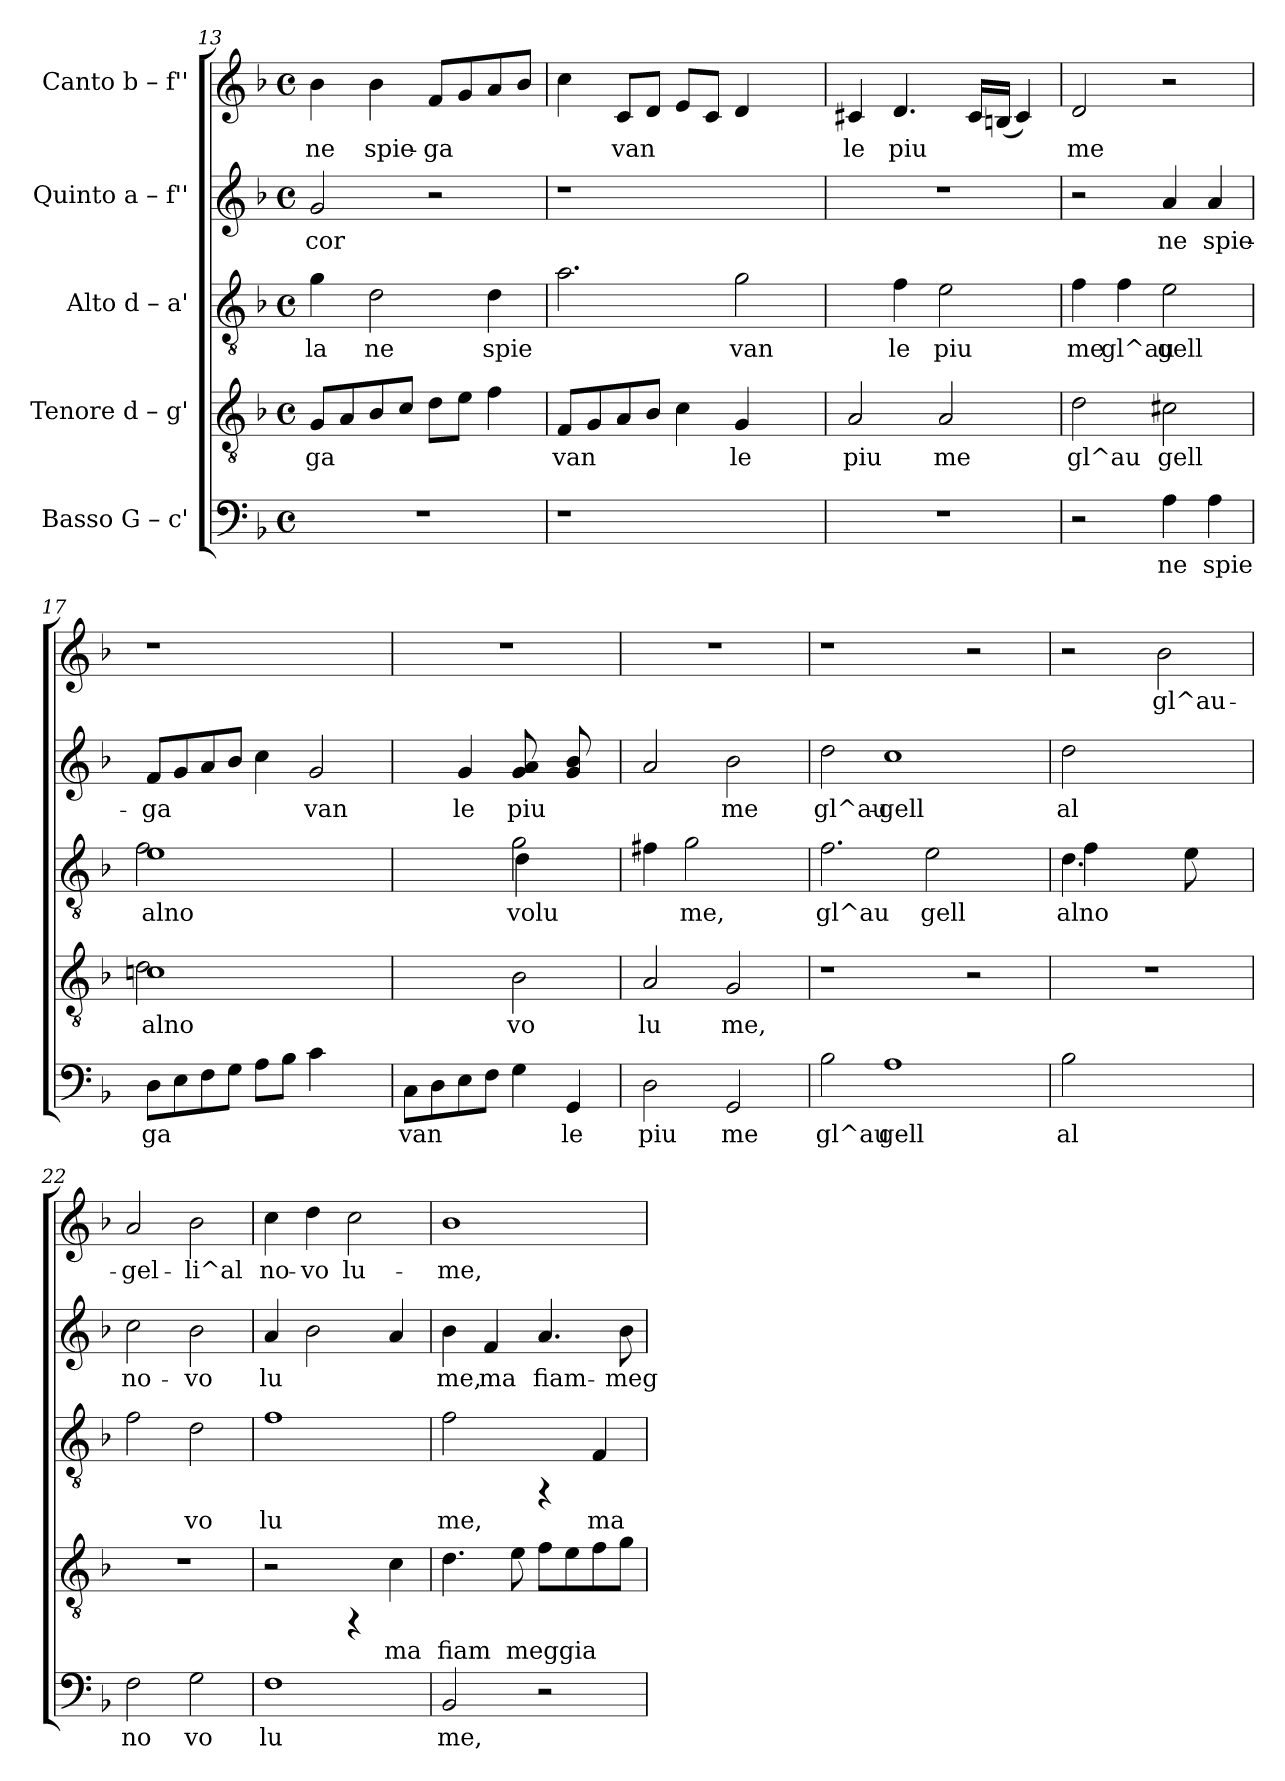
**kern	**text	**kern	**text	**kern	**text	**kern	**text	**kern	**text
*part5	*part5	*part4	*part4	*part3	*part3	*part2	*part2	*part1	*part1
*staff5	*staff5	*staff4	*staff4	*staff3	*staff3	*staff2	*staff2	*staff1	*staff1
*I"Basso  G – c'	*	*I"Tenore  d – g'	*	*I"Alto  d – a'	*	*I"Quinto  a – f''	*	*I"Canto  b – f''	*
*clefF4	*	*clefGv2	*	*clefGv2	*	*clefG2	*	*clefG2	*
*k[b-]	*	*k[b-]	*	*k[b-]	*	*k[b-]	*	*k[b-]	*
*F:	*	*F:	*	*F:	*	*F:	*	*F:	*
*M4/4	*	*M4/4	*	*M4/4	*	*M4/4	*	*M4/4	*
*met(c)	*	*met(c)	*	*met(c)	*	*met(c)	*	*met(c)	*
=13	=13	=13	=13	=13	=13	=13	=13	=13	=13
!	!	!	!LO:LY:b:rj	!	!LO:LY:b:cj	!	!LO:LY:b:rj	!	!LO:LY:b:rj
1r	.	8G/L	ga	4g\	la	2g/	-cor	4b-\	ne
!	!	!	!LO:LY:b:rj	!	!	!	!	!	!
.	.	8A/	.	.	.	.	.	.	.
!	!	!	!LO:LY:b:rj	!	!LO:LY:b:cj	!	!	!	!LO:LY:b:rj
.	.	8B-/	.	2d\	ne	.	.	4b-\	spie-
!	!	!	!LO:LY:b:rj	!	!	!	!	!	!
.	.	8c/J	.	.	.	.	.	.	.
!	!	!	!LO:LY:b:rj	!	!	!	!	!	!LO:LY:b:rj
.	.	8d\L	.	.	.	2r	.	8f/L	-ga-
!	!	!	!LO:LY:b:rj	!	!	!	!	!	!LO:LY:b:rj
.	.	8e\J	.	.	.	.	.	8g/	--
!	!	!	!LO:LY:b:rj	!	!LO:LY:b:cj	!	!	!	!LO:LY:b:rj
.	.	4f\	.	4d\	spie	.	.	8a/	--
!	!	!	!	!	!	!	!	!	!LO:LY:b:rj
.	.	.	.	.	.	.	.	8b-/J	--
=14	=14	=14	=14	=14	=14	=14	=14	=14	=14
!	!	!	!LO:LY:b:rj	!	!	!	!	!	!LO:LY:b:rj
1r	.	8F/L	van	2.a\	.	1r	.	4cc\	--
!	!	!	!LO:LY:b:rj	!	!	!	!	!	!
.	.	8G/	.	.	.	.	.	.	.
!	!	!	!LO:LY:b:rj	!	!	!	!	!	!LO:LY:b:rj
.	.	8A/	.	.	.	.	.	8c/L	-van
!	!	!	!LO:LY:b:rj	!	!	!	!	!	!LO:LY:b:rj
.	.	8B-/J	.	.	.	.	.	8d/J	.
!	!	!	!LO:LY:b:rj	!	!	!	!	!	!LO:LY:b:rj
.	.	4c\	.	.	.	.	.	8e/L	.
!	!	!	!	!	!	!	!	!	!LO:LY:b:rj
.	.	.	.	.	.	.	.	8c/J	.
!	!	!	!LO:LY:b:rj	!	!LO:LY:b:cj	!	!	!	!LO:LY:b:rj
.	.	4G/	le	2g\	van	.	.	4d/	.
4ryy	.	4ryy	.	.	.	4ryy	.	4ryy	.
=15	=15	=15	=15	=15	=15	=15	=15	=15	=15
!	!	!	!LO:LY:b:rj	!	!	!	!	!	!LO:LY:b:rj
1r	.	2A/	piu	4ryy	.	1r	.	4c#X/	le
!	!	!	!	!	!LO:LY:b:cj	!	!	!	!LO:LY:b:rj
.	.	.	.	4f\	le	.	.	4.d/	piu-
!	!	!	!LO:LY:b:rj	!	!LO:LY:b:cj	!	!	!	!
.	.	2A/	me	2e\	piu	.	.	.	.
!	!	!	!	!	!	!	!	!	!LO:LY:b:rj
.	.	.	.	.	.	.	.	16c#/L	--
!	!	!	!	!	!	!	!	!	!LO:LY:b:rj
.	.	.	.	.	.	.	.	(>16B/J	--
!	!	!	!	!	!	!	!	!	!LO:LY:b:rj
.	.	.	.	.	.	.	.	4c#/)	--
!!LO:PB:g=z
=16	=16	=16	=16	=16	=16	=16	=16	=16	=16
!	!	!	!LO:LY:b:rj	!	!LO:LY:b:cj	!	!	!	!LO:LY:b:rj
2r	.	2d\	gl^au	4f\	me	2r	.	2d/	-me
!	!	!	!	!	!LO:LY:b:cj	!	!	!	!
.	.	.	.	4f\	gl^au	.	.	.	.
!	!LO:LY:b:rj	!	!LO:LY:b:rj	!	!LO:LY:b:cj	!	!LO:LY:b:rj	!	!
4A\	ne	2c#X\	gell	2e\	gell	4a/	ne	2r	.
!	!LO:LY:b:rj	!	!	!	!	!	!LO:LY:b:rj	!	!
4A\	spie	.	.	.	.	4a/	spie-	.	.
=17	=17	=17	=17	=17	=17	=17	=17	=17	=17
!	!LO:LY:b:rj	!	!LO:LY:b:rj	!	!LO:LY:b:cj	!	!LO:LY:b:rj	!	!
*	*	*^	*	*^	*	*	*	*	*
8D\L	ga	1cn	2d\	alno	1e	2f\	alno	8f/L	-ga-	1r	.
!	!LO:LY:b:rj	!	!	!	!	!	!	!	!LO:LY:b:rj	!	!
8E\	.	.	.	.	.	.	.	8g/	--	.	.
!	!LO:LY:b:rj	!	!	!	!	!	!	!	!LO:LY:b:rj	!	!
8F\	.	.	.	.	.	.	.	8a/	--	.	.
!	!LO:LY:b:rj	!	!	!	!	!	!	!	!LO:LY:b:rj	!	!
8G\J	.	.	.	.	.	.	.	8b-/J	--	.	.
!	!LO:LY:b:rj	!	!	!	!	!	!	!	!	!	!
8A\L	.	.	4ryy	.	.	4ryy	.	4cc\	.	.	.
!	!LO:LY:b:rj	!	!	!	!	!	!	!	!	!	!
8B-\J	.	.	.	.	.	.	.	.	.	.	.
!	!LO:LY:b:rj	!	!	!	!	!	!	!	!LO:LY:b:rj	!	!
4c\	.	.	2ryy	.	.	2ryy	.	2g/	-van	.	.
4ryy	.	4ryy	.	.	4ryy	.	.	.	.	4ryy	.
*	*	*v	*v	*	*	*	*	*	*	*	*
=18	=18	=18	=18	=18	=18	=18	=18	=18	=18	=18
!	!LO:LY:b:rj	!	!	!	!	!	!	!	!	!
8C\L	van	2ryy	.	2ryy	2ryy	.	4ryy	.	1r	.
!	!LO:LY:b:rj	!	!	!	!	!	!	!	!	!
8D\	.	.	.	.	.	.	.	.	.	.
!	!LO:LY:b:rj	!	!	!	!	!	!	!LO:LY:b:rj	!	!
8E\	.	.	.	.	.	.	4g/	le	.	.
!	!LO:LY:b:rj	!	!	!	!	!	!	!	!	!
8F\J	.	.	.	.	.	.	.	.	.	.
!	!LO:LY:b:rj	!	!LO:LY:b:rj	!	!	!LO:LY:b:cj	!	!LO:LY:b:rj	!	!
4G\	.	2B-\	vo	2g\	4d\	volu	8g/ 8a/	piu-	.	.
.	.	.	.	.	.	.	8ryy	.	.	.
!	!LO:LY:b:rj	!	!	!	!	!	!	!LO:LY:b:rj	!	!
4GG/	le	.	.	.	4ryy	.	8b-/ 8g/L	--	.	.
.	.	.	.	.	.	.	8ryy	.	.	.
*	*	*	*	*v	*v	*	*	*	*	*
=19	=19	=19	=19	=19	=19	=19	=19	=19	=19
!	!LO:LY:b:rj	!	!LO:LY:b:rj	!	!LO:LY:b:cj	!	!LO:LY:b:rj	!	!
2D\	piu	2A/	lu	4f#X\	.	2a/	--	1r	.
!	!	!	!	!	!LO:LY:b:cj	!	!	!	!
.	.	.	.	2g\	me,	.	.	.	.
!	!LO:LY:b:rj	!	!LO:LY:b:rj	!	!	!	!LO:LY:b:rj	!	!
2GG/	me	2G/	me,	.	.	2b-\	-me	.	.
.	.	.	.	4ryy	.	.	.	.	.
=20	=20	=20	=20	=20	=20	=20	=20	=20	=20
!	!LO:LY:b:rj	!	!	!	!LO:LY:b:cj	!	!LO:LY:b:rj	!	!
2B-\	gl^au	1r	.	2.f\	gl^au	2dd\	gl^au-	1r	.
!	!LO:LY:b:rj	!	!	!	!	!	!LO:LY:b:rj	!	!
1A	gell	.	.	.	.	1cc	-gell	.	.
!	!	!	!	!	!LO:LY:b:cj	!	!	!	!
.	.	.	.	2e\	gell	.	.	.	.
.	.	2r	.	.	.	.	.	2r	.
.	.	.	.	4ryy	.	.	.	.	.
=21	=21	=21	=21	=21	=21	=21	=21	=21	=21
!	!LO:LY:b:rj	!	!	!	!LO:LY:b:cj	!	!LO:LY:b:rj	!	!
*	*	*	*	*^	*	*	*	*	*
2B-\	al	1r	.	4.d\	4f\	alno	2dd\	al	2r	.
.	.	.	.	.	4ryy	.	.	.	.	.
.	.	.	.	4ryy	.	.	.	.	.	.
!	!	!	!	!	!	!	!	!	!	!LO:LY:b:rj
2ryy	.	.	.	.	2ryy	.	2ryy	.	2b-\	gl^au-
!	!	!	!	!	!	!LO:LY:b:cj	!	!	!	!
.	.	.	.	8e\	.	.	.	.	.	.
.	.	.	.	4ryy	.	.	.	.	.	.
*	*	*	*	*v	*v	*	*	*	*	*
!!LO:LB:g=z
=22	=22	=22	=22	=22	=22	=22	=22	=22	=22
!	!LO:LY:b:rj	!	!	!	!LO:LY:b:cj	!	!LO:LY:b:rj	!	!LO:LY:b:rj
2F\	no	1r	.	2f\	.	2cc\	no-	2a/	-gel-
!	!LO:LY:b:rj	!	!	!	!LO:LY:b:cj	!	!LO:LY:b:rj	!	!LO:LY:b:rj
2G\	vo	.	.	2d\	vo	2b-\	-vo	2b-\	-li^al
=23	=23	=23	=23	=23	=23	=23	=23	=23	=23
!	!LO:LY:b:rj	!	!	!	!LO:LY:b:cj	!	!LO:LY:b:rj	!	!LO:LY:b:rj
1F	lu	2r	.	1f	lu	4a/	lu-	4cc\	no-
!	!	!	!	!	!	!	!LO:LY:b:rj	!	!LO:LY:b:rj
.	.	.	.	.	.	2b-\	--	4dd\	-vo
!	!	!	!	!	!	!	!	!	!LO:LY:b:rj
.	.	4rFF	.	.	.	.	.	2cc\	lu-
!	!	!	!LO:LY:b:rj	!	!	!	!LO:LY:b:rj	!	!
.	.	4c\	ma	.	.	4a/	--	.	.
=24	=24	=24	=24	=24	=24	=24	=24	=24	=24
!	!LO:LY:b:rj	!	!LO:LY:b:rj	!	!LO:LY:b:cj	!	!LO:LY:b:rj	!	!LO:LY:b:rj
2BB-/	me,	4.d\	fiam	2f\	me,	4b-\	-me,	1b-	-me,
!	!	!	!	!	!	!	!LO:LY:b:rj	!	!
.	.	.	.	.	.	4f/	ma	.	.
!	!	!	!LO:LY:b:rj	!	!	!	!	!	!
.	.	8e\	meggia	.	.	.	.	.	.
!	!	!	!LO:LY:b:rj	!	!	!	!LO:LY:b:rj	!	!
2r	.	8f\L	.	4rFF	.	4.a/	fiam-	.	.
!	!	!	!LO:LY:b:rj	!	!	!	!	!	!
.	.	8e\	.	.	.	.	.	.	.
!	!	!	!LO:LY:b:rj	!	!LO:LY:b:cj	!	!	!	!
.	.	8f\	.	4F/	ma	.	.	.	.
!	!	!	!LO:LY:b:rj	!	!	!	!LO:LY:b:rj	!	!
.	.	8g\J	.	.	.	8b-\	-meg-	.	.
=	=	=	=	=	=	=	=	=	=
*-	*-	*-	*-	*-	*-	*-	*-	*-	*-
